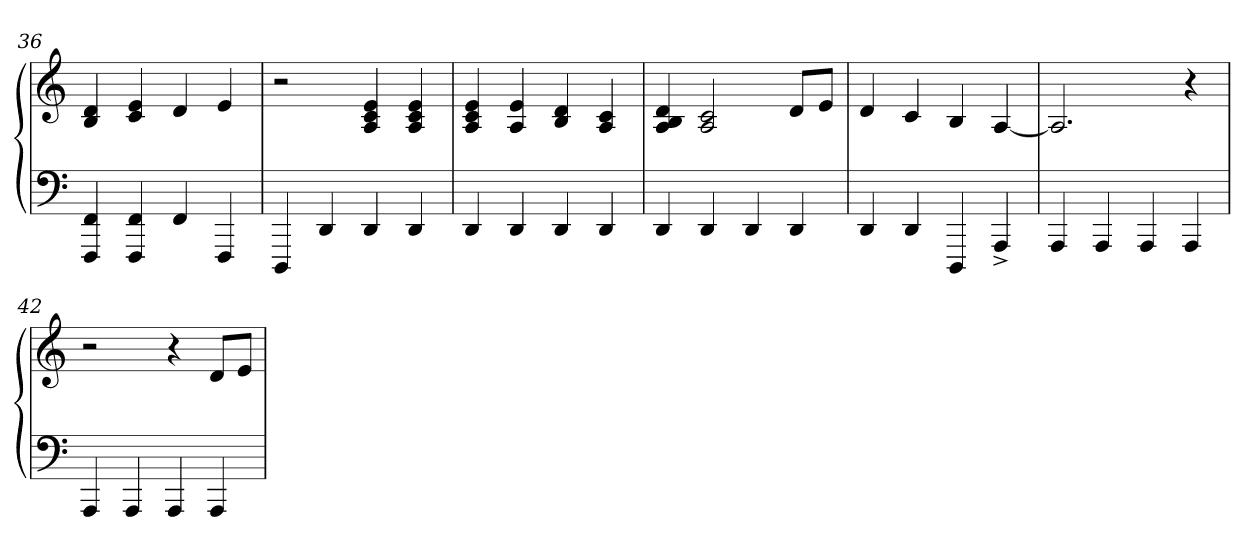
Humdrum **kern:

**kern	**kern
*part1	*part1
*staff2	*staff1
*clefF4	*clefG2
*k[]	*k[]
*C:	*C:
=36	=36
4FFF/ 4FF/	4B/ 4d/
4FFF/ 4FF/	4c/ 4e/
4FF/	4d/
4FFF/	4e/
=37	=37
4DDD/	2r
4DD/	.
4DD/	4A/ 4c/ 4e/
4DD/	4A/ 4c/ 4e/
=38	=38
4DD/	4A/ 4c/ 4e/
4DD/	4A/ 4e/
4DD/	4B/ 4d/
4DD/	4A/ 4c/
=39	=39
4DD/	4A/ 4B/ 4d/
4DD/	2A/ 2c/
4DD/	.
4DD/	8d/L
.	8e/J
!!LO:LB:g=z
=40	=40
4DD/	4d/
4DD/	4c/
4DDD/	4B/
4AAA^/	[4A/
=41	=41
4AAA/	2.A/]
4AAA/	.
4AAA/	.
4AAA/	4r
=42	=42
4AAA/	2r
4AAA/	.
4AAA/	4r
4AAA/	8d/L
.	8e/J
=	=
*-	*-
